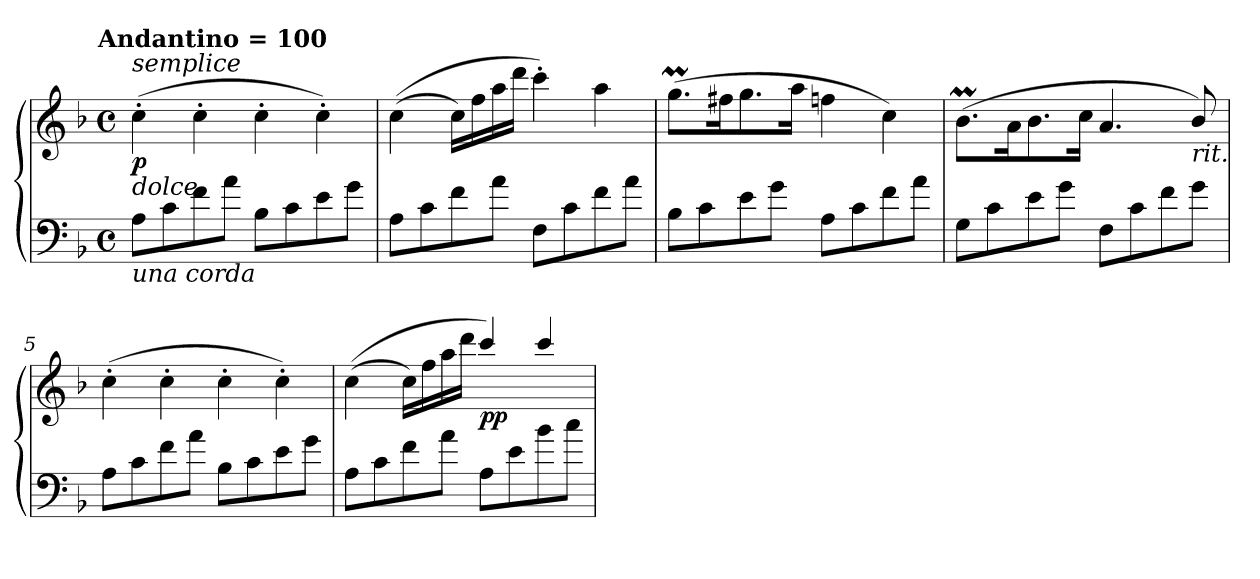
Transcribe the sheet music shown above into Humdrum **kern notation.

**kern	**kern	**dynam
*part1	*part1	*part1
*staff2	*staff1	*staff1/2
*clefF4	*clefG2	*
*k[b-]	*k[b-]	*
!!LO:TX:omd:t=Andantino  = 100
*M4/4	*M4/4	*
*met(c)	*met(c)	*
*MM80	*MM80	*
=1	=1	=1
!	!LO:TX:b:i:t=dolce	!
!	!LO:TX:a:i:t=semplice	!
!LO:TX:b:i:t=una corda	!	!
!	!	!LO:DY:b
8A\L	(>4cc'\	p
8c\	.	.
8f\	4cc'\	.
8a\J	.	.
8B-\L	4cc'\	.
8c\	.	.
8e\	4cc'\)	.
8g\J	.	.
=2	=2	=2
8A\L	(>(>4cc\	.
8c\	.	.
8f\	16cc\LL)	.
.	16ff\	.
8a\J	16aa\	.
.	16ddd\JJ	.
8F\L	4ccc'\)	.
8c\	.	.
8f\	4aa\	.
8a\J	.	.
=3	=3	=3
8B-\L	(>8.ggM\L	.
8c\	.	.
.	16ff#X\k	.
8e\	8.gg\	.
8g\J	.	.
.	16aa\Jk	.
8A\L	4ffn\	.
8c\	.	.
8f\	4cc\)	.
8a\J	.	.
!!LO:LB:g=z
=4	=4	=4
8G\L	(>8.b-M\L	.
8c\	.	.
.	16a\k	.
8e\	8.b-\	.
8g\J	.	.
.	16cc\Jk	.
8F\L	4.a/	.
8c\	.	.
8f\	.	.
!	!LO:TX:b:i:t=rit.	!
8g\J	8b-/)	.
=5	=5	=5
8A\L	(>4cc'\	.
8c\	.	.
8f\	4cc'\	.
8a\J	.	.
8B-\L	4cc'\	.
8c\	.	.
8e\	4cc'\)	.
8g\J	.	.
=6	=6	=6
8A\L	(>(>4cc\	.
8c\	.	.
8f\	16cc\LL)	.
.	16ff\	.
8a\J	16aa\	.
.	16ddd\JJ	.
!	!	!LO:DY:b
8A\L	4ccc/)	pp
8e\	.	.
8b-\	4ccc/	.
8cc\J	.	.
=	=	=
*-	*-	*-
